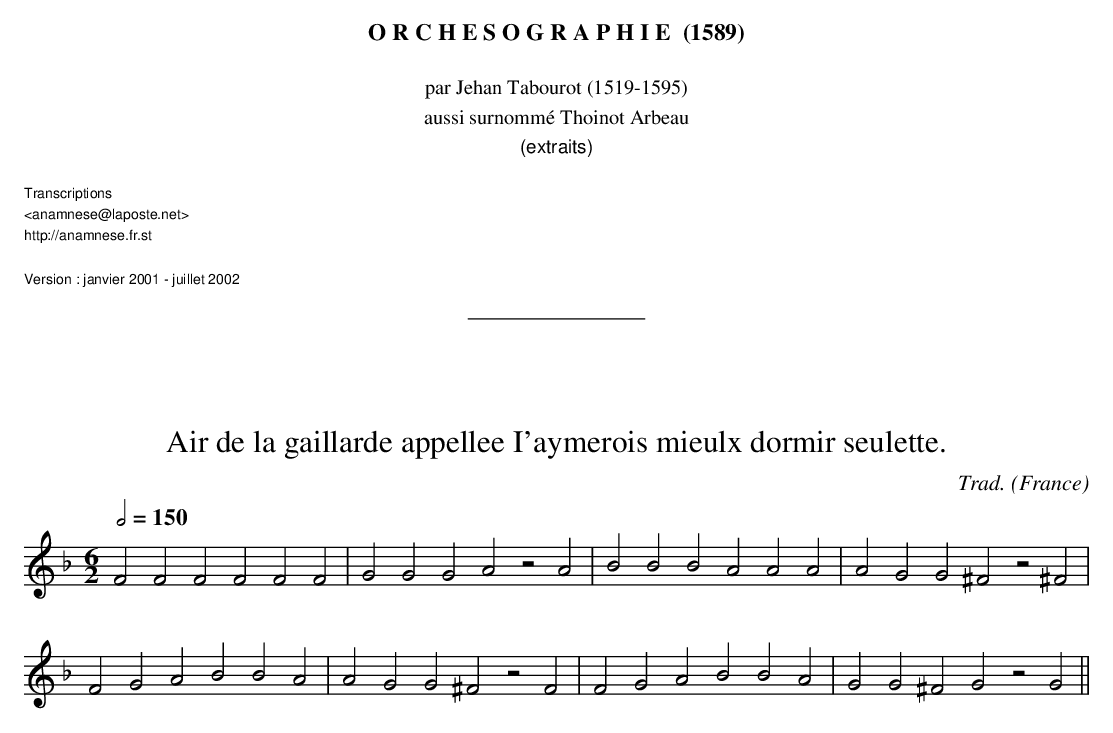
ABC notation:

X:1
T:Air de la gaillarde appellee I'aymerois mieulx dormir seulette.
C:Trad.
O:France
M:6/2
L:1/2
Q:1/2=150
K:F
FFFFFF | GGG AzA | BBB AAA | AGG ^Fz^F |
FGA BBA | AGG ^FzF | FGA BBA | GG^F GzG ||
